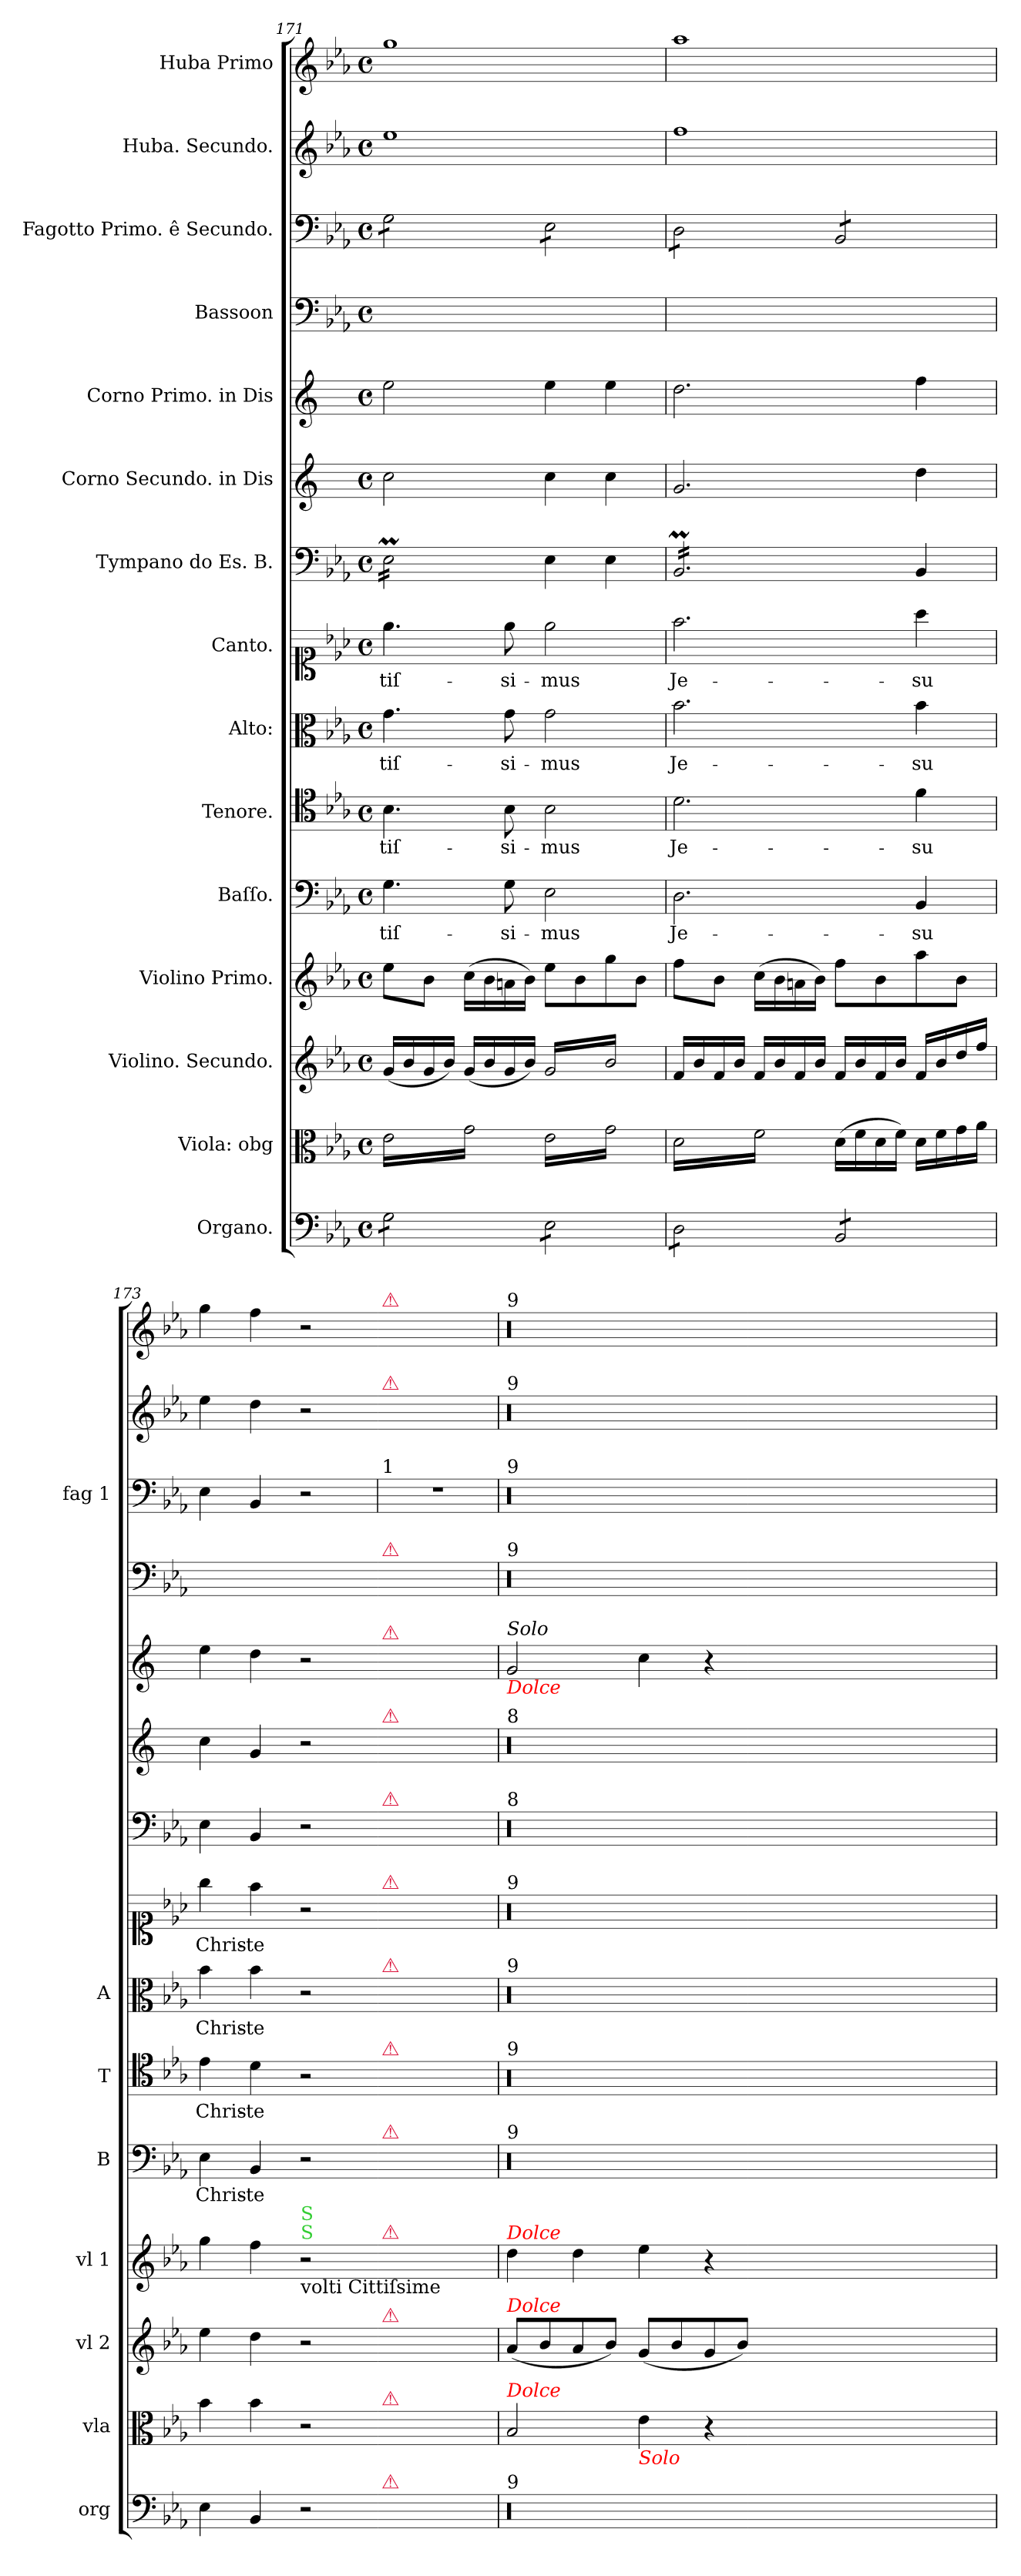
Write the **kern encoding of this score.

**kern	**kern	**dynam	**kern	**dynam	**kern	**dynam	**kern	**text	**kern	**text	**kern	**text	**kern	**text	**kern	**kern	**kern	**kern	**kern	**kern	**kern
*part15	*part14	*part14	*part13	*part13	*part12	*part12	*part11	*part11	*part10	*part10	*part9	*part9	*part8	*part8	*part7	*part6	*part5	*part4	*part3	*part2	*part1
*staff15	*staff14	*staff14	*staff13	*staff13	*staff12	*staff12	*staff11	*staff11	*staff10	*staff10	*staff9	*staff9	*staff8	*staff8	*staff7	*staff6	*staff5	*staff4	*staff3	*staff2	*staff1
*I"Organo.	*I"Viola: obg	*	*I"Violino. Secundo.	*	*I"Violino Primo.	*	*I"Baſſo.	*	*I"Tenore.	*	*I"Alto:	*	*I"Canto.	*	*I"Tympano do Es. B.	*I"Corno Secundo. in Dis	*I"Corno Primo. in Dis	*I"Bassoon	*I"Fagotto Primo. ê Secundo.	*I"Huba. Secundo.	*I"Huba Primo
*I'org	*I'vla	*	*I'vl 2	*	*I'vl 1	*	*I'B	*	*I'T	*	*I'A	*	*	*	*	*	*	*	*I'fag 1	*	*
*clefF4	*clefC3	*	*clefG2	*	*clefG2	*	*clefF4	*	*clefC4	*	*clefC3	*	*clefC1	*	*clefF4	*clefG2	*clefG2	*clefF4	*clefF4	*clefG2	*clefG2
*	*	*	*	*	*	*	*	*	*	*	*	*	*	*	*	*ITrd5c9	*ITrd5c9	*	*	*	*
*k[b-e-a-]	*k[b-e-a-]	*	*k[b-e-a-]	*	*k[b-e-a-]	*	*k[b-e-a-]	*	*k[b-e-a-]	*	*k[b-e-a-]	*	*k[b-e-a-]	*	*k[b-e-a-]	*k[b-e-a-]	*k[b-e-a-]	*k[b-e-a-]	*k[b-e-a-]	*k[b-e-a-]	*k[b-e-a-]
*E-:	*E-:	*	*E-:	*	*E-:	*	*E-:	*	*	*	*E-:	*	*E-:	*	*	*E-:	*E-:	*	*	*E-:	*E-:
*M4/4	*M4/4	*	*M4/4	*	*M4/4	*	*M4/4	*	*M4/4	*	*M4/4	*	*M4/4	*	*M4/4	*M4/4	*M4/4	*M4/4	*M4/4	*M4/4	*M4/4
*met(c)	*met(c)	*	*met(c)	*	*met(c)	*	*met(c)	*	*met(c)	*	*met(c)	*	*met(c)	*	*met(c)	*met(c)	*met(c)	*met(c)	*met(c)	*met(c)	*met(c)
=171	=171	=171	=171	=171	=171	=171	=171	=171	=171	=171	=171	=171	=171	=171	=171	=171	=171	=171	=171	=171	=171
*tremolo	*	*	*	*	*	*	*	*	*	*	*	*	*	*	*	*	*	*	*	*	*
*	*tremolo	*	*	*	*	*	*	*	*	*	*	*	*	*	*	*	*	*	*	*	*
*	*	*	*	*	*	*	*	*	*	*	*	*	*	*	*tremolo	*	*	*	*	*	*
*	*	*	*	*	*	*	*	*	*	*	*	*	*	*	*	*	*	*	*tremolo	*	*
8G\L	(16e-\LL	.	(16g/LL	.	8ee-\L	.	4.G\	-tiſ-	4.B-\	-tiſ-	4.g\	-tiſ-	4.ee-\	-tiſ-	16E-M\LL	2e-\	2g\	8G\Lyy	8G\L	1ee-	1gg
.	16g\)	.	16b-/	.	.	.	.	.	.	.	.	.	.	.	16E-M\	.	.	.	.	.	.
8G\	16e-\	.	16g/	.	8b-\J	.	.	.	.	.	.	.	.	.	16E-M\	.	.	8G\yy	8G\	.	.
.	16g\)	.	16b-/JJ)	.	.	.	.	.	.	.	.	.	.	.	16E-M\	.	.	.	.	.	.
8G\	16e-\	.	(16g/LL	.	(16cc\LL	.	.	.	.	.	.	.	.	.	16E-M\	.	.	8G\yy	8G\	.	.
.	16g\)	.	16b-/	.	16b-\	.	.	.	.	.	.	.	.	.	16E-M\	.	.	.	.	.	.
8G\J	16e-\	.	16g/	.	16an\	.	8G\	-si-	8B-\	-si-	8g\	-si-	8ee-\	-si-	16E-M\	.	.	8G\Jyy	8G\J	.	.
.	16g\)JJ	.	16b-/JJ)	.	16b-\JJ)	.	.	.	.	.	.	.	.	.	16E-M\JJ	.	.	.	.	.	.
*	*	*	*	*	*	*	*	*	*	*	*	*	*	*	*Xtremolo	*	*	*	*	*	*
*	*	*	*tremolo	*	*	*	*	*	*	*	*	*	*	*	*	*	*	*	*	*	*
8E-\L	(16e-\LL	.	(16g/LL	.	8ee-\L	.	2E-\	-mus	2B-\	-mus	2g\	-mus	2ee-\	-mus	4E-\	4e-\	4g\	8E-\Lyy	8E-\L	.	.
.	16g\)	.	16b-/)	.	.	.	.	.	.	.	.	.	.	.	.	.	.	.	.	.	.
8E-\	16e-\	.	16g/	.	8b-\	.	.	.	.	.	.	.	.	.	.	.	.	8E-\yy	8E-\	.	.
.	16g\)	.	16b-/)	.	.	.	.	.	.	.	.	.	.	.	.	.	.	.	.	.	.
8E-\	16e-\	.	16g/	.	8gg\	.	.	.	.	.	.	.	.	.	4E-\	4e-\	4g\	8E-\yy	8E-\	.	.
.	16g\)	.	16b-/)	.	.	.	.	.	.	.	.	.	.	.	.	.	.	.	.	.	.
8E-\J	16e-\	.	16g/	.	8b-\J	.	.	.	.	.	.	.	.	.	.	.	.	8E-\Jyy	8E-\J	.	.
.	16g\)JJ	.	16b-/)JJ	.	.	.	.	.	.	.	.	.	.	.	.	.	.	.	.	.	.
*	*	*	*Xtremolo	*	*	*	*	*	*	*	*	*	*	*	*	*	*	*	*	*	*
=172	=172	=172	=172	=172	=172	=172	=172	=172	=172	=172	=172	=172	=172	=172	=172	=172	=172	=172	=172	=172	=172
*	*	*	*	*	*	*	*	*	*	*	*	*	*	*	*tremolo	*	*	*	*	*	*
8D\L	(16d\LL	.	16f/LL	.	8ff\L	.	2.D\	Je-	2.d\	Je-	2.b-\	Je-	2.ff\	Je-	16BB-M/LL	2.B-/	2.f\	8D\Lyy	8D\L	1ff	1aa-
.	16f\)	.	16b-/	.	.	.	.	.	.	.	.	.	.	.	16BB-M/	.	.	.	.	.	.
8D\	16d\	.	16f/	.	8b-\J	.	.	.	.	.	.	.	.	.	16BB-M/	.	.	8D\yy	8D\	.	.
.	16f\)	.	16b-/JJ	.	.	.	.	.	.	.	.	.	.	.	16BB-M/	.	.	.	.	.	.
8D\	16d\	.	16f/LL	.	(16cc\LL	.	.	.	.	.	.	.	.	.	16BB-M/	.	.	8D\yy	8D\	.	.
.	16f\)	.	16b-/	.	16b-\	.	.	.	.	.	.	.	.	.	16BB-M/	.	.	.	.	.	.
8D\J	16d\	.	16f/	.	16an\	.	.	.	.	.	.	.	.	.	16BB-M/	.	.	8D\Jyy	8D\J	.	.
.	16f\)JJ	.	16b-/JJ	.	16b-\JJ)	.	.	.	.	.	.	.	.	.	16BB-M/	.	.	.	.	.	.
*	*Xtremolo	*	*	*	*	*	*	*	*	*	*	*	*	*	*	*	*	*	*	*	*
8BB-/L	(16d\LL	.	16f/LL	.	8ff\L	.	.	.	.	.	.	.	.	.	16BB-M/	.	.	8BB-/Lyy	8BB-/L	.	.
.	16f\	.	16b-/	.	.	.	.	.	.	.	.	.	.	.	16BB-M/	.	.	.	.	.	.
8BB-/	16d\	.	16f/	.	8b-\	.	.	.	.	.	.	.	.	.	16BB-M/	.	.	8BB-/yy	8BB-/	.	.
.	16f\JJ)	.	16b-/JJ	.	.	.	.	.	.	.	.	.	.	.	16BB-M/JJ	.	.	.	.	.	.
*	*	*	*	*	*	*	*	*	*	*	*	*	*	*	*Xtremolo	*	*	*	*	*	*
8BB-/	16d\LL	.	16f/LL	.	8aa-\	.	4BB-/	-su	4f\	-su	4b-\	-su	4aa-\	-su	4BB-/	4f\	4a-\	8BB-/yy	8BB-/	.	.
.	16f\	.	16b-/	.	.	.	.	.	.	.	.	.	.	.	.	.	.	.	.	.	.
8BB-/J	16g\	.	16dd/	.	8b-\J	.	.	.	.	.	.	.	.	.	.	.	.	8BB-/Jyy	8BB-/J	.	.
*	*	*	*	*	*	*	*	*	*	*	*	*	*	*	*	*	*	*	*Xtremolo	*	*
*Xtremolo	*	*	*	*	*	*	*	*	*	*	*	*	*	*	*	*	*	*	*	*	*
.	16a-\JJ	.	16ff/JJ	.	.	.	.	.	.	.	.	.	.	.	.	.	.	.	.	.	.
=173	=173	=173	=173	=173	=173	=173	=173	=173	=173	=173	=173	=173	=173	=173	=173	=173	=173	=173	=173	=173	=173
4E-\	4b-\	.	4ee-\	.	4gg\	.	4E-\	Chris-	4e-\	Chris-	4b-\	Chris-	4gg\	Chris-	4E-\	4e-\	4g\	4E-\yy	4E-\	4ee-\	4gg\
4BB-/	4b-\	.	4dd\	.	4ff\	.	4BB-/	-te	4d\	-te	4b-\	-te	4ff\	-te	4BB-/	4B-/	4f\	4BB-/yy	4BB-/	4dd\	4ff\
!	!	!	!	!	!LO:TX:a:color=limegreen:t=S	!	!	!	!	!	!	!	!	!	!	!	!	!	!	!	!
!	!	!	!	!	!LO:TX:a:color=limegreen:t=S	!	!	!	!	!	!	!	!	!	!	!	!	!	!	!	!
!	!	!	!	!	!LO:TX:b:t=volti Cittiſsime	!	!	!	!	!	!	!	!	!	!	!	!	!	!	!	!
2r	2r	.	2r	.	2r	.	2r	.	2r	.	2r	.	2r	.	2r	2r	2r	2ryy	2r	2r	2r
=-	=-	=-	=-	=-	=-	=-	=-	=-	=-	=-	=-	=-	=-	=-	=-	=-	=-	=-	=	=-	=-
!	!	!	!	!	!	!	!	!	!	!	!	!	!	!	!	!	!	!	!	!	!LO:TX:a:color=crimson:t=⚠
!	!	!	!	!	!	!	!	!	!	!	!	!	!	!	!	!	!	!	!	!LO:TX:a:color=crimson:t=⚠	!
!	!	!	!	!	!	!	!	!	!	!	!	!	!	!	!	!	!	!	!LO:TX:a:t=1	!	!
!	!	!	!	!	!	!	!	!	!	!	!	!	!	!	!	!	!	!LO:TX:a:color=crimson:t=⚠	!	!	!
!	!	!	!	!	!	!	!	!	!	!	!	!	!	!	!	!	!LO:TX:a:color=crimson:t=⚠	!	!	!	!
!	!	!	!	!	!	!	!	!	!	!	!	!	!	!	!	!LO:TX:a:color=crimson:t=⚠	!	!	!	!	!
!	!	!	!	!	!	!	!	!	!	!	!	!	!	!	!LO:TX:a:color=crimson:t=⚠	!	!	!	!	!	!
!	!	!	!	!	!	!	!	!	!	!	!	!	!LO:TX:a:color=crimson:t=⚠	!	!	!	!	!	!	!	!
!	!	!	!	!	!	!	!	!	!	!	!LO:TX:a:color=crimson:t=⚠	!	!	!	!	!	!	!	!	!	!
!	!	!	!	!	!	!	!	!	!LO:TX:a:color=crimson:t=⚠	!	!	!	!	!	!	!	!	!	!	!	!
!	!	!	!	!	!	!	!LO:TX:a:color=crimson:t=⚠	!	!	!	!	!	!	!	!	!	!	!	!	!	!
!	!	!	!	!	!LO:TX:a:color=crimson:t=⚠	!	!	!	!	!	!	!	!	!	!	!	!	!	!	!	!
!	!	!	!LO:TX:a:color=crimson:t=⚠	!	!	!	!	!	!	!	!	!	!	!	!	!	!	!	!	!	!
!	!LO:TX:a:color=crimson:t=⚠	!	!	!	!	!	!	!	!	!	!	!	!	!	!	!	!	!	!	!	!
!LO:TX:a:color=crimson:t=⚠	!	!	!	!	!	!	!	!	!	!	!	!	!	!	!	!	!	!	!	!	!
1ryy	1ryy	.	1ryy	.	1ryy	.	1ryy	.	1ryy	.	1ryy	.	1ryy	.	1ryy	1ryy	1ryy	1ryy	1r	1ryy	1ryy
=174	=174	=174	=174	=174	=174	=174	=174	=174	=174	=174	=174	=174	=174	=174	=174	=174	=174	=174	=174	=174	=174
!	!	!	!	!	!	!	!	!	!	!	!	!	!	!	!	!	!	!	!	!	!LO:TX:a:t=9
!	!	!	!	!	!	!	!	!	!	!	!	!	!	!	!	!	!	!	!	!LO:TX:a:t=9	!
!	!	!	!	!	!	!	!	!	!	!	!	!	!	!	!	!	!	!	!LO:TX:a:t=9	!	!
!	!	!	!	!	!	!	!	!	!	!	!	!	!	!	!	!	!	!LO:TX:a:t=9	!	!	!
!	!	!	!	!	!	!	!	!	!	!	!	!	!	!	!	!	!LO:TX:a:i:t=Solo	!	!	!	!
!	!	!	!	!	!	!	!	!	!	!	!	!	!	!	!	!	!LO:TX:b:i:color=red:t=Dolce	!	!	!	!
!	!	!	!	!	!	!	!	!	!	!	!	!	!	!	!	!LO:TX:a:t=8	!	!	!	!	!
!	!	!	!	!	!	!	!	!	!	!	!	!	!	!	!LO:TX:a:t=8	!	!	!	!	!	!
!	!	!	!	!	!	!	!	!	!	!	!	!	!LO:TX:a:t=9	!	!	!	!	!	!	!	!
!	!	!	!	!	!	!	!	!	!	!	!LO:TX:a:t=9	!	!	!	!	!	!	!	!	!	!
!	!	!	!	!	!	!	!	!	!LO:TX:a:t=9	!	!	!	!	!	!	!	!	!	!	!	!
!	!	!	!	!	!	!	!LO:TX:a:t=9	!	!	!	!	!	!	!	!	!	!	!	!	!	!
!	!	!	!	!	!LO:TX:a:i:color=red:t=Dolce	!	!	!	!	!	!	!	!	!	!	!	!	!	!	!	!
!	!	!	!LO:TX:a:i:color=red:t=Dolce	!	!	!	!	!	!	!	!	!	!	!	!	!	!	!	!	!	!
!	!LO:TX:a:i:color=red:t=Dolce	!	!	!	!	!	!	!	!	!	!	!	!	!	!	!	!	!	!	!	!
!LO:TX:a:t=9	!	!	!	!	!	!	!	!	!	!	!	!	!	!	!	!	!	!	!	!	!
!	!	!LO:DY:b:rj	!	!LO:DY:b	!	!LO:DY:b	!	!	!	!	!	!	!	!	!	!	!	!	!	!	!
00r	2B-/	pia	(8a-/L	piano	4dd\	piano	00r	.	00r	.	00r	.	00r	.	00r	00r	2B-/	00r	00r	00r	00r
.	.	.	8b-/	.	.	.	.	.	.	.	.	.	.	.	.	.	.	.	.	.	.
.	.	.	8a-/	.	4dd\	.	.	.	.	.	.	.	.	.	.	.	.	.	.	.	.
.	.	.	8b-/J)	.	.	.	.	.	.	.	.	.	.	.	.	.	.	.	.	.	.
!	!LO:TX:b:i:color=red:t=Solo	!	!	!	!	!	!	!	!	!	!	!	!	!	!	!	!	!	!	!	!
.	4e-\	.	(8g/L	.	4ee-\	.	.	.	.	.	.	.	.	.	.	.	4e-\	.	.	.	.
.	.	.	8b-/	.	.	.	.	.	.	.	.	.	.	.	.	.	.	.	.	.	.
.	4r	.	8g/	.	4r	.	.	.	.	.	.	.	.	.	.	.	4r	.	.	.	.
.	.	.	8b-/J)	.	.	.	.	.	.	.	.	.	.	.	.	.	.	.	.	.	.
.	0.ryy	.	0.ryy	.	0.ryy	.	.	.	.	.	.	.	.	.	.	.	0.ryy	.	.	.	.
=	=	=	=	=	=	=	=	=	=	=	=	=	=	=	=	=	=	=	=	=	=
*-	*-	*-	*-	*-	*-	*-	*-	*-	*-	*-	*-	*-	*-	*-	*-	*-	*-	*-	*-	*-	*-
